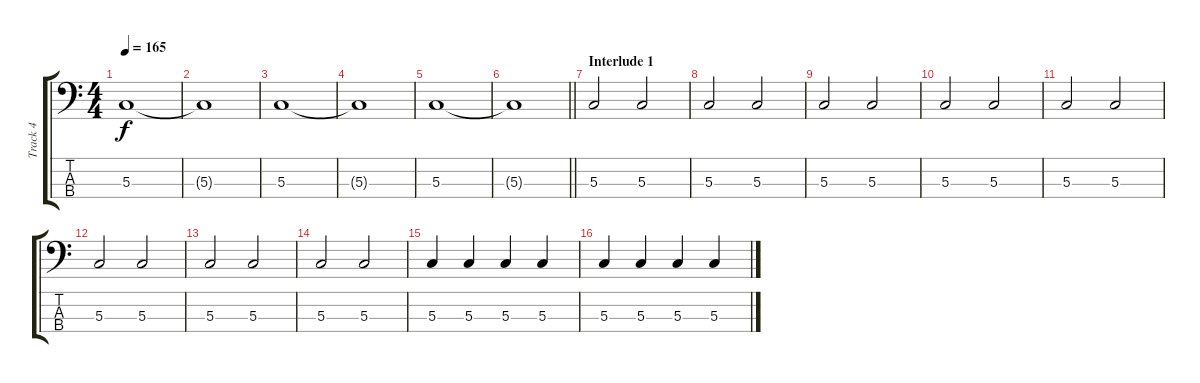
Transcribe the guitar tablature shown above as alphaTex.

\track ("Track 4" "Track 4") {instrument electricbassfinger}
\staff {score tabs}
\tuning (F2 C2 G1 C1) {hide}
\ts (4 4)
\tempo 165
\clef f4
\ks c
5.3.1{dy f} |
5.3{t}.1 |
5.3.1 |
5.3{t}.1 |
5.3.1 |
\barLineRight lightlight
5.3{t}.1 |
\section ("" "Interlude 1")
5.3.2 5.3.2 |
5.3.2 5.3.2 |
5.3.2 5.3.2 |
5.3.2 5.3.2 |
5.3.2 5.3.2 |
5.3.2 5.3.2 |
5.3.2 5.3.2 |
5.3.2 5.3.2 |
5.3.4 5.3.4 5.3.4 5.3.4 |
5.3.4 5.3.4 5.3.4 5.3.4
